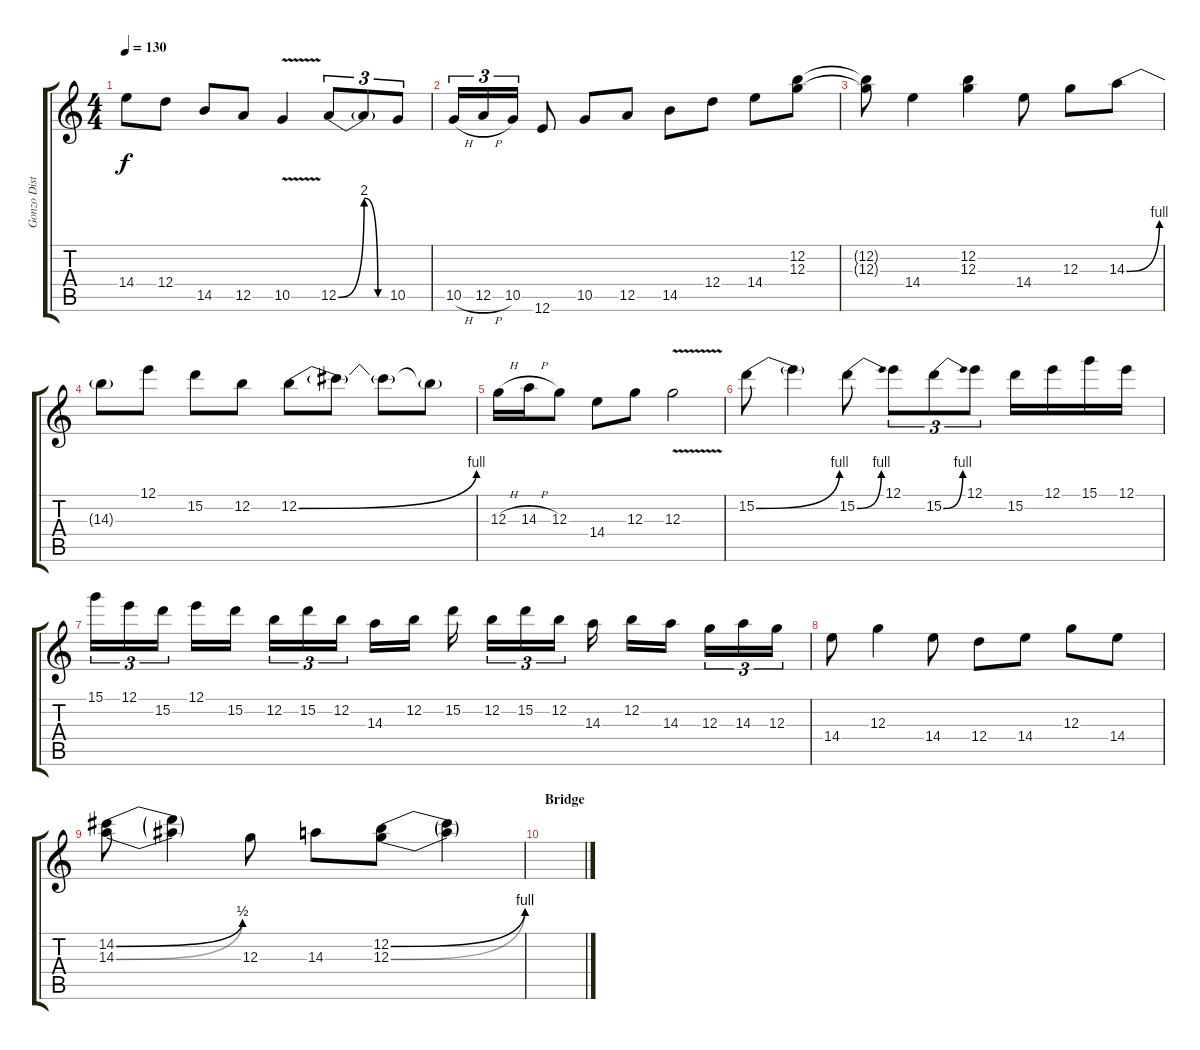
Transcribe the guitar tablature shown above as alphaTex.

\track ("Gonzo Distortion Guitar" "Gonzo Dist") {instrument overdrivenguitar}
\staff {score tabs}
\tuning (E4 B3 G3 D3 A2 E2) {hide}
\ts (4 4)
\tempo 130
\clef g2
\ks c
14.4{t}.8{dy f} 12.4.8 14.5.8 12.5.8 10.5{v}.4 12.5{be (custom 0 0 30 8 46 0 60 0)}.8{tu (3 2)} 12.5{t}.8{tu (3 2)} 10.5.8{tu (3 2)} |
10.5{h}.16{tu (3 2)} 12.5{h}.16{tu (3 2)} 10.5.16{tu (3 2)} 12.6.8 10.5.8 12.5.8 14.5.8 12.4.8 14.4.8 (12.2 12.3).8 |
(12.2{t} 12.3{t}).8 14.4.4 (12.2 12.3).4 14.4.8 12.3.8 14.3{be (bend 0 0 60 4)}.8 |
14.3{t}.8 12.1.8 15.2.8 12.2.8 12.2{be (bend 0 0 60 4)}.8 12.2{t}.8 12.2{t}.8 12.2{t}.8 |
12.3{h}.16 14.3{h}.16 12.3.8 14.4.8 12.3.8 12.3{v}.2 |
15.2{be (bend 0 0 60 4)}.8 15.2{t}.4 15.2{be (bend 0 0 60 4)}.8 12.1.8{tu (3 2)} 15.2{be (bend 0 0 60 4)}.8{tu (3 2)} 12.1.8{tu (3 2)} 15.2.16 12.1.16 15.1.16 12.1.16 |
15.1.16{tu (3 2)} 12.1.16{tu (3 2)} 15.2.16{tu (3 2)} 12.1.16 15.2.16 12.2.16{tu (3 2)} 15.2.16{tu (3 2)} 12.2.16{tu (3 2)} 14.3.16 12.2.16 15.2.16 12.2.16{tu (3 2)} 15.2.16{tu (3 2)} 12.2.16{tu (3 2)} 14.3.16 12.2.16 14.3.16 12.3.16{tu (3 2)} 14.3.16{tu (3 2)} 12.3.16{tu (3 2)} |
14.4.8 12.3.4 14.4.8 12.4.8 14.4.8 12.3.8 14.4.8 |
(14.2{be (bend 0 0 60 2)} 14.3{be (bend 0 0 60 2)}).8 (14.2{t} 14.3{t}).4 12.3.8 14.3.8 (12.2{be (bend 0 0 60 4)} 12.3{be (bend 0 0 60 4)}).8 (12.2{t} 12.3{t}).4 |
\section ("" "Bridge")
